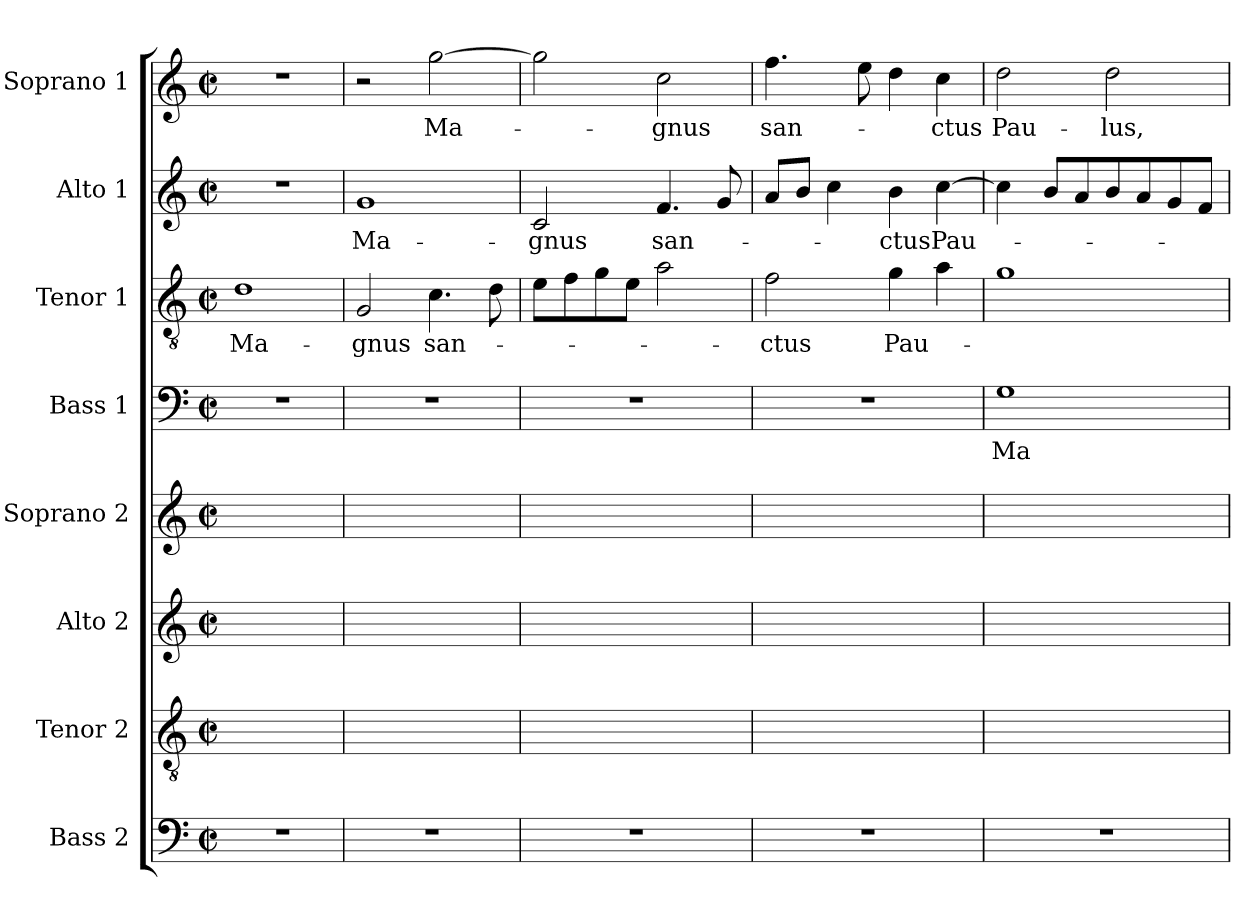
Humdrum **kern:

**kern	**kern	**kern	**kern	**kern	**text	**kern	**text	**kern	**text	**kern	**text
*part8	*part7	*part6	*part5	*part4	*part4	*part3	*part3	*part2	*part2	*part1	*part1
*staff8	*staff7	*staff6	*staff5	*staff4	*staff4	*staff3	*staff3	*staff2	*staff2	*staff1	*staff1
*I"Bass 2	*I"Tenor 2	*I"Alto 2	*I"Soprano 2	*I"Bass 1	*	*I"Tenor 1	*	*I"Alto 1	*	*I"Soprano 1	*
*I'B2	*I'T2	*I'A2	*I'S2	*I'B1	*	*I'T1	*	*I'A1	*	*I'S1	*
*clefF4	*clefGv2	*clefG2	*clefG2	*clefF4	*	*clefGv2	*	*clefG2	*	*clefG2	*
*k[]	*k[]	*k[]	*k[]	*k[]	*	*k[]	*	*k[]	*	*k[]	*
*C:	*C:	*C:	*C:	*C:	*	*C:	*	*C:	*	*C:	*
*M2/2	*M2/2	*M2/2	*M2/2	*M2/2	*	*M2/2	*	*M2/2	*	*M2/2	*
*met(c|)	*met(c|)	*met(c|)	*met(c|)	*met(c|)	*	*met(c|)	*	*met(c|)	*	*met(c|)	*
=1	=1	=1	=1	=1	=1	=1	=1	=1	=1	=1	=1
1r	1ryy	1ryy	1ryy	1r	.	1d	Ma-	1r	.	1r	.
=2	=2	=2	=2	=2	=2	=2	=2	=2	=2	=2	=2
1r	1ryy	1ryy	1ryy	1r	.	2G/	-gnus	1g	Ma-	2r	.
.	.	.	.	.	.	4.c\	san-	.	.	[2gg\	Ma-
.	.	.	.	.	.	8d\	.	.	.	.	.
=3	=3	=3	=3	=3	=3	=3	=3	=3	=3	=3	=3
1r	1ryy	1ryy	1ryy	1r	.	8e\L	.	2c/	-gnus	2gg\]	.
.	.	.	.	.	.	8f\	.	.	.	.	.
.	.	.	.	.	.	8g\	.	.	.	.	.
.	.	.	.	.	.	8e\J	.	.	.	.	.
.	.	.	.	.	.	2a\	.	4.f/	san-	2cc\	-gnus
.	.	.	.	.	.	.	.	8g/	.	.	.
=4	=4	=4	=4	=4	=4	=4	=4	=4	=4	=4	=4
1r	1ryy	1ryy	1ryy	1r	.	2f\	-ctus	8a/L	.	4.ff\	san-
.	.	.	.	.	.	.	.	8b/J	.	.	.
.	.	.	.	.	.	.	.	4cc\	.	.	.
.	.	.	.	.	.	.	.	.	.	8ee\	.
.	.	.	.	.	.	4g\	Pau-	4b\	-ctus	4dd\	.
.	.	.	.	.	.	4a\	.	[4cc\	Pau-	4cc\	-ctus
=5	=5	=5	=5	=5	=5	=5	=5	=5	=5	=5	=5
1r	1ryy	1ryy	1ryy	1G	Ma-	1g	.	4cc\]	.	2dd\	Pau-
.	.	.	.	.	.	.	.	8b/L	.	.	.
.	.	.	.	.	.	.	.	8a/	.	.	.
.	.	.	.	.	.	.	.	8b/	.	2dd\	-lus,
.	.	.	.	.	.	.	.	8a/	.	.	.
.	.	.	.	.	.	.	.	8g/	.	.	.
.	.	.	.	.	.	.	.	8f/J	.	.	.
=	=	=	=	=	=	=	=	=	=	=	=
*-	*-	*-	*-	*-	*-	*-	*-	*-	*-	*-	*-
